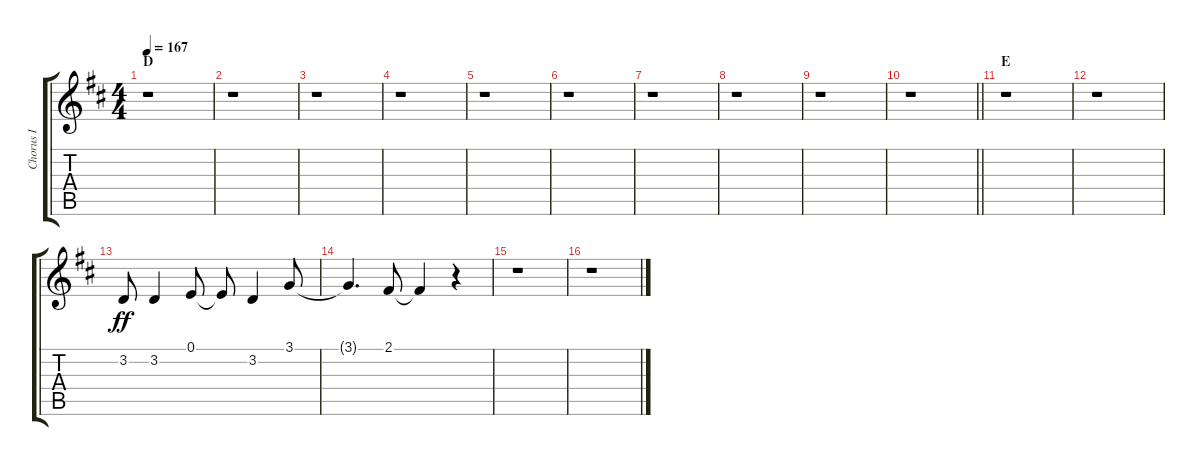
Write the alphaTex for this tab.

\track ("Chorus I" "Chorus I") {instrument voiceoohs}
\staff {score tabs}
\tuning (E4 B3 G3 D3 A2 E2) {hide}
\ts (4 4)
\section ("" "D")
\tempo 167
\clef g2
\ks d
r.1{dy ff} |
r.1 |
r.1 |
r.1 |
r.1 |
r.1 |
r.1 |
r.1 |
r.1 |
\barLineRight lightlight
r.1 |
\section ("" "E")
r.1 |
r.1 |
3.2.8 3.2.4 0.1.8 0.1{t}.8 3.2.4 3.1.8 |
3.1{t}.4{d} 2.1.8 2.1{t}.4 r.4 |
r.1 |
r.1
